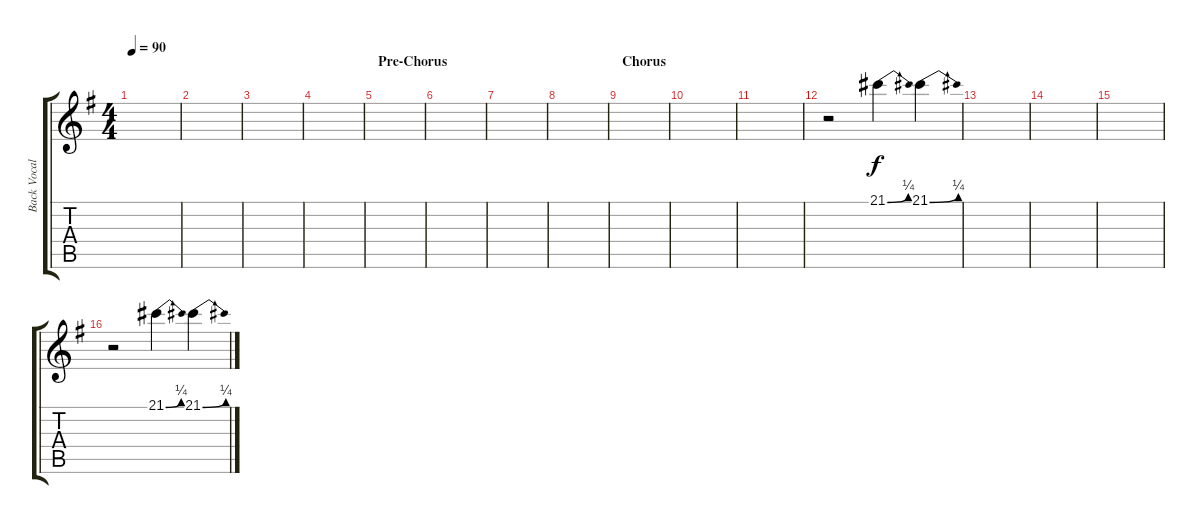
\track ("Back Vocals" "Back Vocal") {instrument pad4choir}
\staff {score tabs}
\tuning (E4 B3 G3 D3 A2 E2) {hide}
\ts (4 4)
\tempo 90
\clef g2
\ks g
|
|
|
|
\section ("" "Pre-Chorus")
|
|
|
|
\section ("" "Chorus")
|
|
|
r.2 21.1{be (bend 0 0 60 1)}.4 21.1{be (bend 0 0 60 1)}.4 |
|
|
|
r.2 21.1{be (bend 0 0 60 1)}.4 21.1{be (bend 0 0 60 1)}.4
